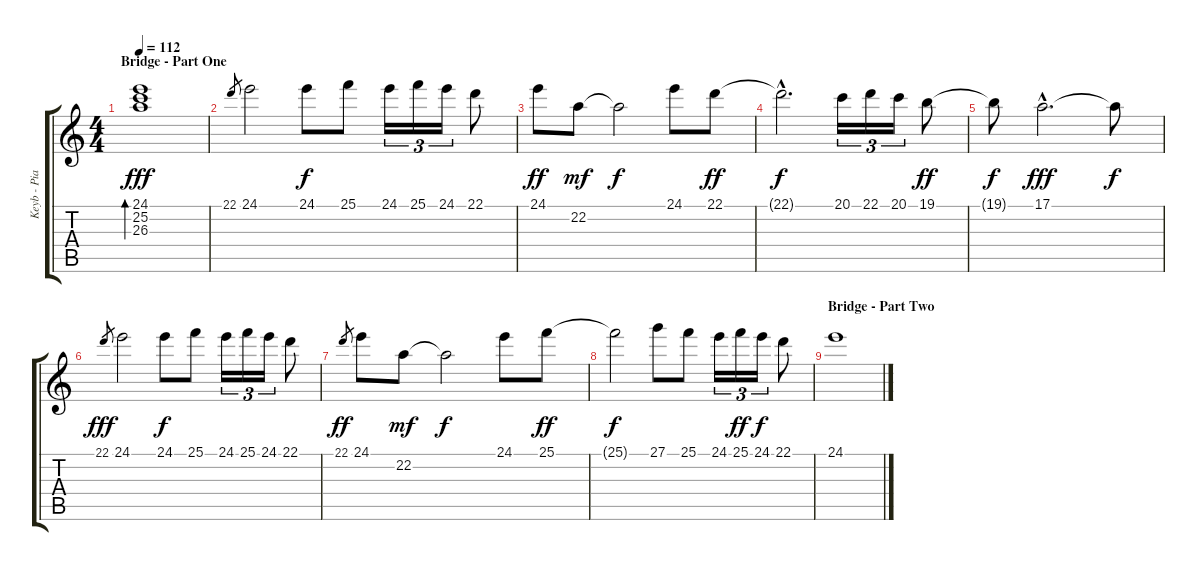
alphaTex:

\track ("Keyb - Piano" "Keyb - Pia") {instrument brightacousticpiano}
\staff {score tabs}
\tuning (E4 B3 G3 D3 A2 E2) {hide}
\ts (4 4)
\section ("" "Bridge - Part One")
\tempo 112
\clef g2
\ks c
(24.1 25.2 26.3).1{bd 240 dy fff} |
22.1.8{gr} 24.1.2 24.1.8{dy f} 25.1.8 24.1.16{tu (3 2)} 25.1.16{tu (3 2)} 24.1.16{tu (3 2)} 22.1.8 |
24.1.8{dy ff} 22.2.8{dy mf} 22.2{t}.2{dy f} 24.1.8 22.1.8{dy ff} |
22.1{hac t}.2{d dy f} 20.1.16{tu (3 2)} 22.1.16{tu (3 2)} 20.1.16{tu (3 2)} 19.1.8{dy ff} |
19.1{t}.8{dy f} 17.1{hac}.2{d dy fff} 17.1{t}.8{dy f} |
22.1.8{gr dy fff} 24.1.2 24.1.8{dy f} 25.1.8 24.1.16{tu (3 2)} 25.1.16{tu (3 2)} 24.1.16{tu (3 2)} 22.1.8 |
22.1.8{gr dy ff} 24.1.8 22.2.8{dy mf} 22.2{t}.2{dy f} 24.1.8 25.1.8{dy ff} |
25.1{t}.2{dy f} 27.1.8 25.1.8 24.1.16{tu (3 2)} 25.1.16{tu (3 2) dy ff} 24.1.16{tu (3 2) dy f} 22.1.8 |
\section ("" "Bridge - Part Two")
24.1.1
